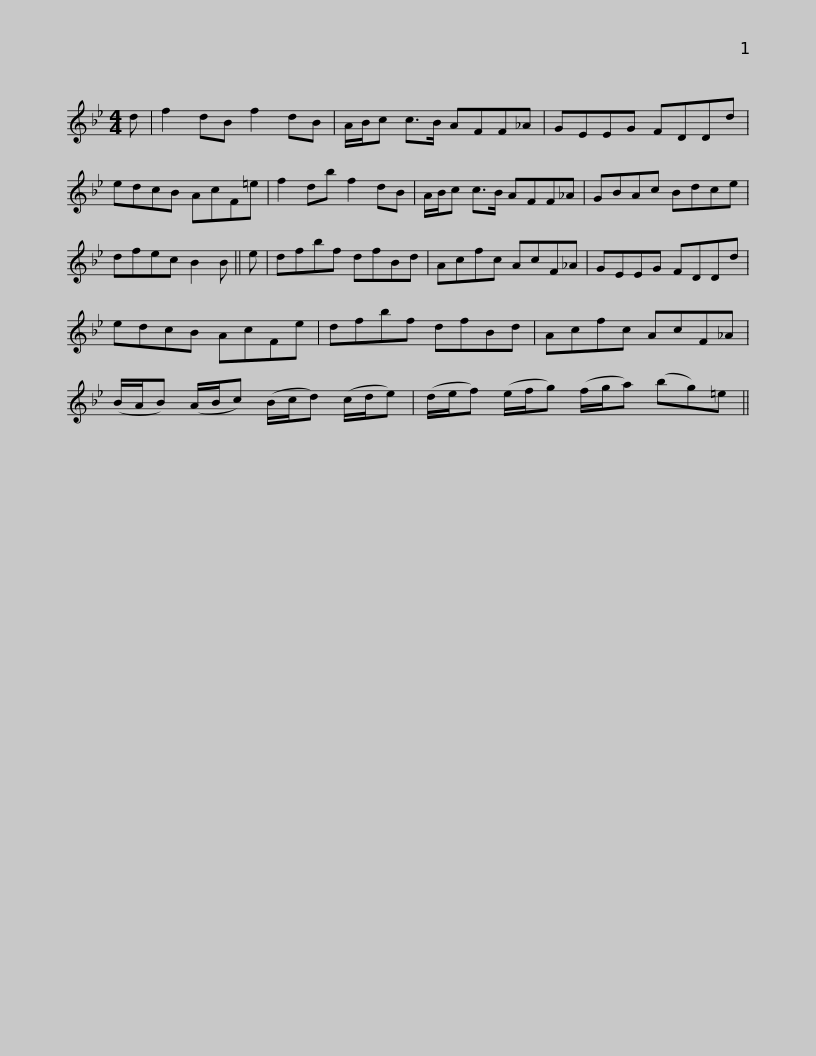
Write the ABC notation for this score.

X:1
L:1/8
M:4/4
I:linebreak $
K:Bb
V:1 treble
V:1
 d | f2 dB f2 dB | A/B/c c>B AFF_A | GEEG FDDd | edcB AcF=e | %5
 f2 db f2 dB |$ A/B/c c>B AFF_A | GBAc Bdce | dfec B2 B || e | %10
 dfbf dfBd | Acfc AcF_A |$ GEEG FDDd | edcB AcFe | dfbf dfBd | %15
 Acfc AcF_A | (B/A/B) (A/B/c) (B/c/d) (c/d/e) |$ (d/e/f) (e/f/g) (f/g/a) (bg)=e || %18
